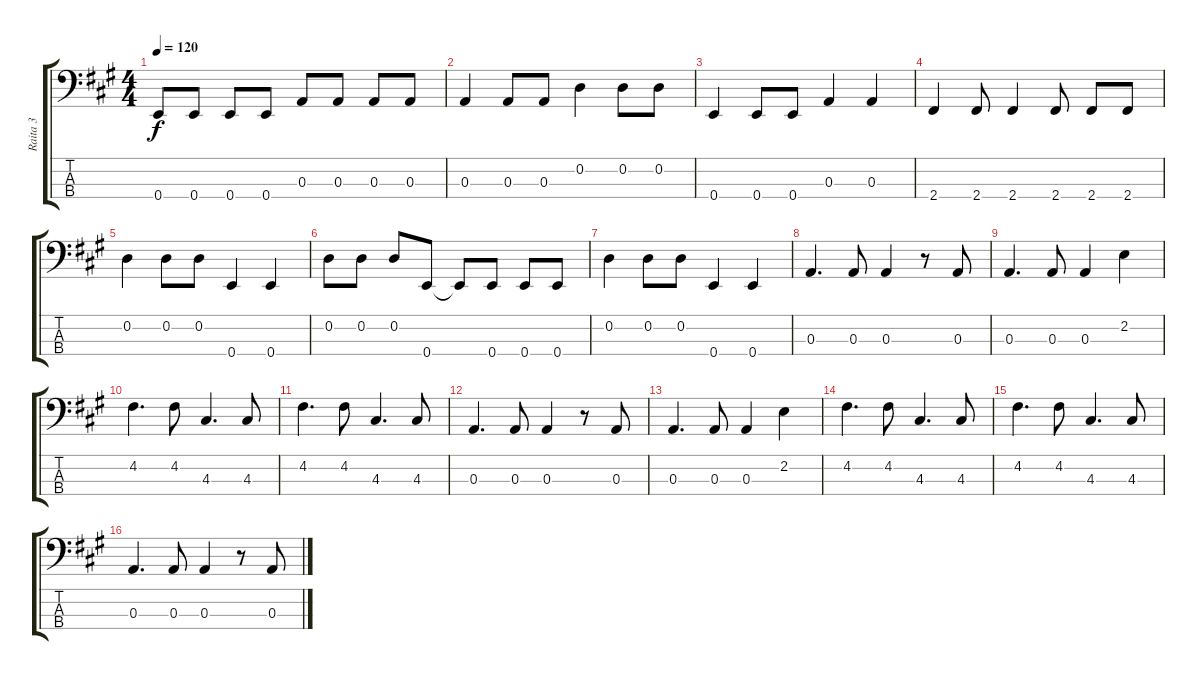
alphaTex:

\track ("Raita 3" "Raita 3") {instrument electricbassfinger}
\staff {score tabs}
\tuning (G2 D2 A1 E1) {hide}
\ts (4 4)
\tempo 120
\clef f4
\ks f#minor
0.4{t}.8{dy f} 0.4.8 0.4.8 0.4.8 0.3.8 0.3.8 0.3.8 0.3.8 |
0.3.4 0.3.8 0.3.8 0.2.4 0.2.8 0.2.8 |
0.4.4 0.4.8 0.4.8 0.3.4 0.3.4 |
2.4.4 2.4.8 2.4.4 2.4.8 2.4.8 2.4.8 |
0.2.4 0.2.8 0.2.8 0.4.4 0.4.4 |
0.2.8 0.2.8 0.2.8 0.4.8 0.4{t}.8 0.4.8 0.4.8 0.4.8 |
0.2.4 0.2.8 0.2.8 0.4.4 0.4.4 |
0.3.4{d} 0.3.8 0.3.4 r.8 0.3.8 |
0.3.4{d} 0.3.8 0.3.4 2.2.4 |
4.2.4{d} 4.2.8 4.3.4{d} 4.3.8 |
4.2.4{d} 4.2.8 4.3.4{d} 4.3.8 |
0.3.4{d} 0.3.8 0.3.4 r.8 0.3.8 |
0.3.4{d} 0.3.8 0.3.4 2.2.4 |
4.2.4{d} 4.2.8 4.3.4{d} 4.3.8 |
4.2.4{d} 4.2.8 4.3.4{d} 4.3.8 |
0.3.4{d} 0.3.8 0.3.4 r.8 0.3.8
